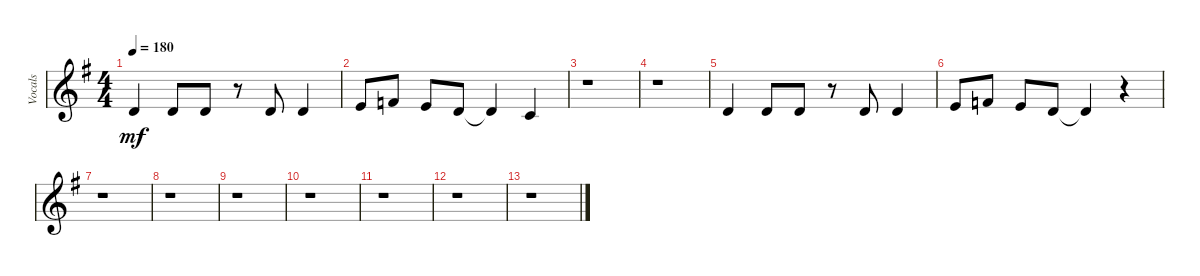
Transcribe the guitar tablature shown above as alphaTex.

\track ("Vocals" "Vocals") {instrument tenorsax}
\staff {score}
\tuning (E4 B3 G3 D3 A2 E2 B1) {hide}
\ts (4 4)
\tempo 180
\clef g2
\ks g
3.2.4{dy mf} 3.2.8 3.2.8 r.8 3.2.8 3.2.4 |
0.1.8 1.1.8 0.1.8 3.2.8 3.2{t}.4 1.2.4 |
r.1 |
r.1 |
3.2.4 3.2.8 3.2.8 r.8 3.2.8 3.2.4 |
0.1.8 1.1.8 0.1.8 3.2.8 3.2{t}.4 r.4 |
r.1 |
r.1 |
r.1 |
r.1 |
r.1 |
r.1 |
r.1
